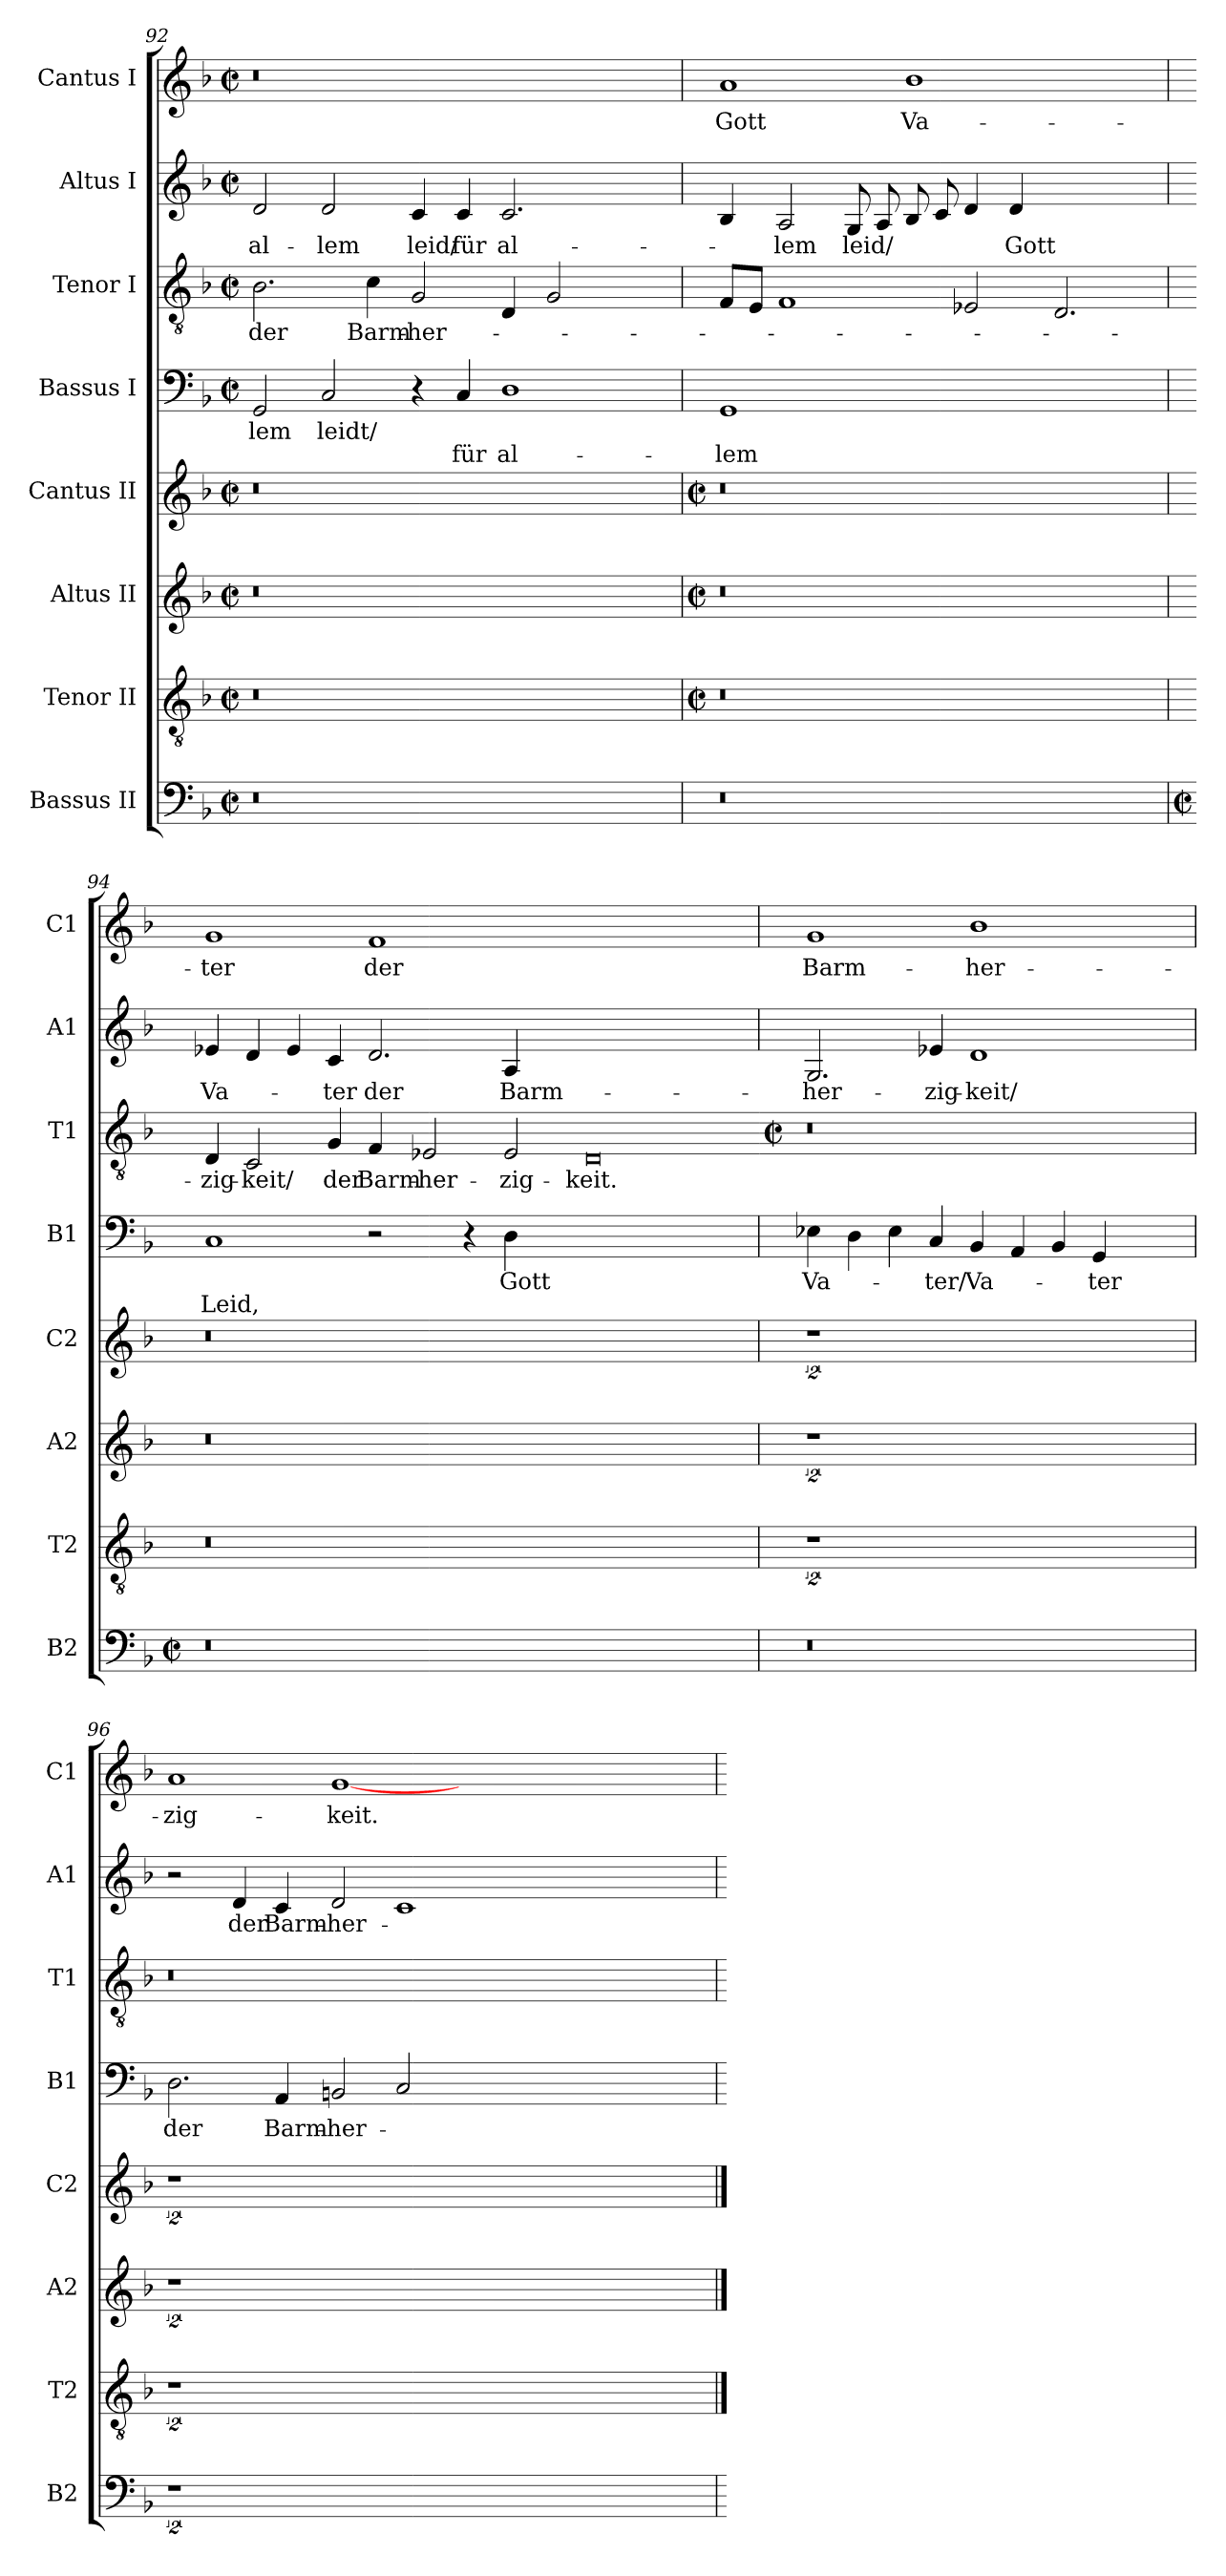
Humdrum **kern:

**kern	**kern	**kern	**kern	**kern	**text	**text	**kern	**text	**kern	**text	**kern	**text
*part8	*part7	*part6	*part5	*part4	*part4	*part4	*part3	*part3	*part2	*part2	*part1	*part1
*staff8	*staff7	*staff6	*staff5	*staff4	*staff4	*staff4	*staff3	*staff3	*staff2	*staff2	*staff1	*staff1
*I"Bassus II	*I"Tenor II	*I"Altus II	*I"Cantus II	*I"Bassus I	*	*	*I"Tenor I	*	*I"Altus I	*	*I"Cantus I	*
*I'B2	*I'T2	*I'A2	*I'C2	*I'B1	*	*	*I'T1	*	*I'A1	*	*I'C1	*
*clefF4	*clefGv2	*clefG2	*clefG2	*clefF4	*	*	*clefGv2	*	*clefG2	*	*clefG2	*
*k[b-]	*k[b-]	*k[b-]	*k[b-]	*k[b-]	*	*	*k[b-]	*	*k[b-]	*	*k[b-]	*
*F:	*F:	*F:	*F:	*F:	*	*	*F:	*	*F:	*	*F:	*
*M4/2	*M4/2	*M4/2	*M4/2	*M4/2	*	*	*M4/2	*	*M4/2	*	*M4/2	*
*met(c|)	*met(c|)	*met(c|)	*met(c|)	*met(c|)	*	*	*met(c|)	*	*met(c|)	*	*met(c|)	*
=92	=92	=92	=92	=92	=92	=92	=92	=92	=92	=92	=92	=92
!	!	!	!	!	!LO:LY:b	!	!	!LO:LY:b	!	!LO:LY:b	!	!
0r	0r	0r	0r	2GG	-lem	.	2.B-	der	2d	al-	0r	.
!	!	!	!	!	!LO:LY:b	!	!	!	!	!LO:LY:b	!	!
.	.	.	.	2C	leidt/	.	.	.	2d	-lem	.	.
!	!	!	!	!	!	!	!	!LO:LY:b	!	!	!	!
.	.	.	.	.	.	.	4c	Barm-	.	.	.	.
!	!	!	!	!	!	!	!	!LO:LY:b	!	!LO:LY:b	!	!
.	.	.	.	4r	.	.	2G	-her-	4c	leid/	.	.
!	!	!	!	!	!	!LO:LY:b	!	!	!	!LO:LY:b	!	!
.	.	.	.	4C	.	für	.	.	4c	für	.	.
!	!	!	!	!	!	!LO:LY:b	!	!	!	!LO:LY:b	!	!
.	.	.	.	1D	.	al-	4D	.	2.c	al-	.	.
.	.	.	.	.	.	.	2G	.	.	.	.	.
2ryy	2ryy	2ryy	2ryy	.	.	.	.	.	.	.	2ryy	.
.	.	.	.	.	.	.	4ryy	.	4ryy	.	.	.
!!LO:LB:g=z
=93	=93	=93	=93	=93	=93	=93	=93	=93	=93	=93	=93	=93
*	*M4/2	*M4/2	*M4/2	*	*	*	*	*	*	*	*	*
*	*met(c|)	*met(c|)	*met(c|)	*	*	*	*	*	*	*	*	*
!	!	!	!	!	!	!LO:LY:b	!	!	!	!	!	!LO:LY:b
0r	0r	0r	0r	1GG	.	-lem	8FL	.	4B-	.	1a	Gott
.	.	.	.	.	.	.	8EJ	.	.	.	.	.
!	!	!	!	!	!	!	!	!	!	!LO:LY:b	!	!
.	.	.	.	.	.	.	1F	.	2A	-lem	.	.
!	!	!	!	!	!	!	!	!	!	!LO:LY:b	!	!
.	.	.	.	.	.	.	.	.	8GL	leid/	.	.
.	.	.	.	.	.	.	.	.	8A	.	.	.
!	!	!	!	!	!	!	!	!	!	!	!	!LO:LY:b
.	.	.	.	1.ryy	.	.	.	.	8B-	.	1b-	Va-
.	.	.	.	.	.	.	.	.	8c	.	.	.
.	.	.	.	.	.	.	2E-X	.	4d	.	.	.
!	!	!	!	!	!	!	!	!	!	!LO:LY:b	!	!
.	.	.	.	.	.	.	.	.	4d	Gott	.	.
.	.	.	.	.	.	.	2.D	.	2.ryy	.	.	.
2ryy	2ryy	2ryy	2ryy	.	.	.	.	.	.	.	2ryy	.
!!LO:LB:g=z
=94	=94	=94	=94	=94	=94	=94	=94	=94	=94	=94	=94	=94
*M4/2	*	*	*	*	*	*	*	*	*	*	*	*
*met(c|)	*	*	*	*	*	*	*	*	*	*	*	*
!	!	!	!	!	!	!LO:LY:b	!	!LO:LY:b	!	!LO:LY:b	!	!LO:LY:b
0r	0r	0r	0r	1C	.	Leid,	4D	-zig-	4e-X	Va-	1g	-ter
!	!	!	!	!	!	!	!	!LO:LY:b	!	!	!	!
.	.	.	.	.	.	.	2C	-keit/	4d	.	.	.
.	.	.	.	.	.	.	.	.	4e-	.	.	.
!	!	!	!	!	!	!	!	!LO:LY:b	!	!LO:LY:b	!	!
.	.	.	.	.	.	.	4G	der	4c	-ter	.	.
!	!	!	!	!	!	!	!	!LO:LY:b	!	!LO:LY:b	!	!LO:LY:b
.	.	.	.	2r	.	.	4F	Barm-	2.d	der	1f	der
!	!	!	!	!	!	!	!	!LO:LY:b	!	!	!	!
.	.	.	.	.	.	.	2E-X	-her-	.	.	.	.
.	.	.	.	4r	.	.	.	.	.	.	.	.
!	!	!	!	!	!LO:LY:b	!	!	!LO:LY:b	!	!LO:LY:b	!	!
.	.	.	.	4D	Gott	.	2E-	-zig-	4A	Barm-	.	.
0ryy	0ryy	0ryy	0ryy	0ryy	.	.	.	.	0ryy	.	0ryy	.
!	!	!	!	!	!	!	!	!LO:LY:b	!	!	!	!
.	.	.	.	.	.	.	0D	-keit.	.	.	.	.
4ryy	4ryy	4ryy	4ryy	4ryy	.	.	.	.	4ryy	.	4ryy	.
!!LO:LB:g=z
=95	=95	=95	=95	=95	=95	=95	=95-	=95	=95	=95	=95	=95
*	*	*	*	*	*	*	*M4/2	*	*	*	*	*
*	*	*	*	*	*	*	*met(c|)	*	*	*	*	*
!	!	!	!	!	!LO:LY:b	!	!	!	!	!LO:LY:b	!	!LO:LY:b
0r	2%5r	2%5r	2%5r	4E-X	Va-	.	0r	.	2.G	-her-	1g	Barm-
.	.	.	.	4D	.	.	.	.	.	.	.	.
.	.	.	.	4E-	.	.	.	.	.	.	.	.
!	!	!	!	!	!LO:LY:b	!	!	!	!	!LO:LY:b	!	!
.	.	.	.	4C	-ter/	.	.	.	4e-X	-zig-	.	.
!	!	!	!	!	!LO:LY:b	!	!	!	!	!LO:LY:b	!	!LO:LY:b
.	.	.	.	4BB-	Va-	.	.	.	1d	-keit/	1b-	-her-
.	.	.	.	4AA	.	.	.	.	.	.	.	.
.	.	.	.	4BB-	.	.	.	.	.	.	.	.
!	!	!	!	!	!LO:LY:b	!	!	!	!	!	!	!
.	.	.	.	4GG	-ter	.	.	.	.	.	.	.
2ryy	.	.	.	2ryy	.	.	2ryy	.	2ryy	.	2ryy	.
=96A	=96A	=96A	=96A	=96A	=96A	=96A	=96A	=96A	=96A	=96A	=96A	=96A
!	!	!	!	!	!LO:LY:b	!	!	!	!	!	!	!LO:LY:b
2%5r	2%9r	2%9r	2%9r	2.D	der	.	0r	.	2r	.	1a	-zig-
!	!	!	!	!	!	!	!	!	!	!LO:LY:b	!	!
.	.	.	.	.	.	.	.	.	4d	der	.	.
!	!	!	!	!	!LO:LY:b	!	!	!	!	!LO:LY:b	!	!
.	.	.	.	4AA	Barm-	.	.	.	4c	Barm-	.	.
!	!	!	!	!	!LO:LY:b	!	!	!	!	!LO:LY:b	!	!LO:LY:b
.	.	.	.	2BBn	-her-	.	.	.	2d	-her-	[1g	-keit.
.	.	.	.	2C	.	.	.	.	1c	.	.	.
.	.	.	.	0ryy	.	.	0ryy	.	.	.	0ryy	.
0ryy	.	.	.	.	.	.	.	.	0ryy	.	.	.
.	.	.	.	2ryy	.	.	2ryy	.	.	.	2ryy	.
=	==	==	==	=	=	=	=	=	=	=	=	=
*-	*-	*-	*-	*-	*-	*-	*-	*-	*-	*-	*-	*-
